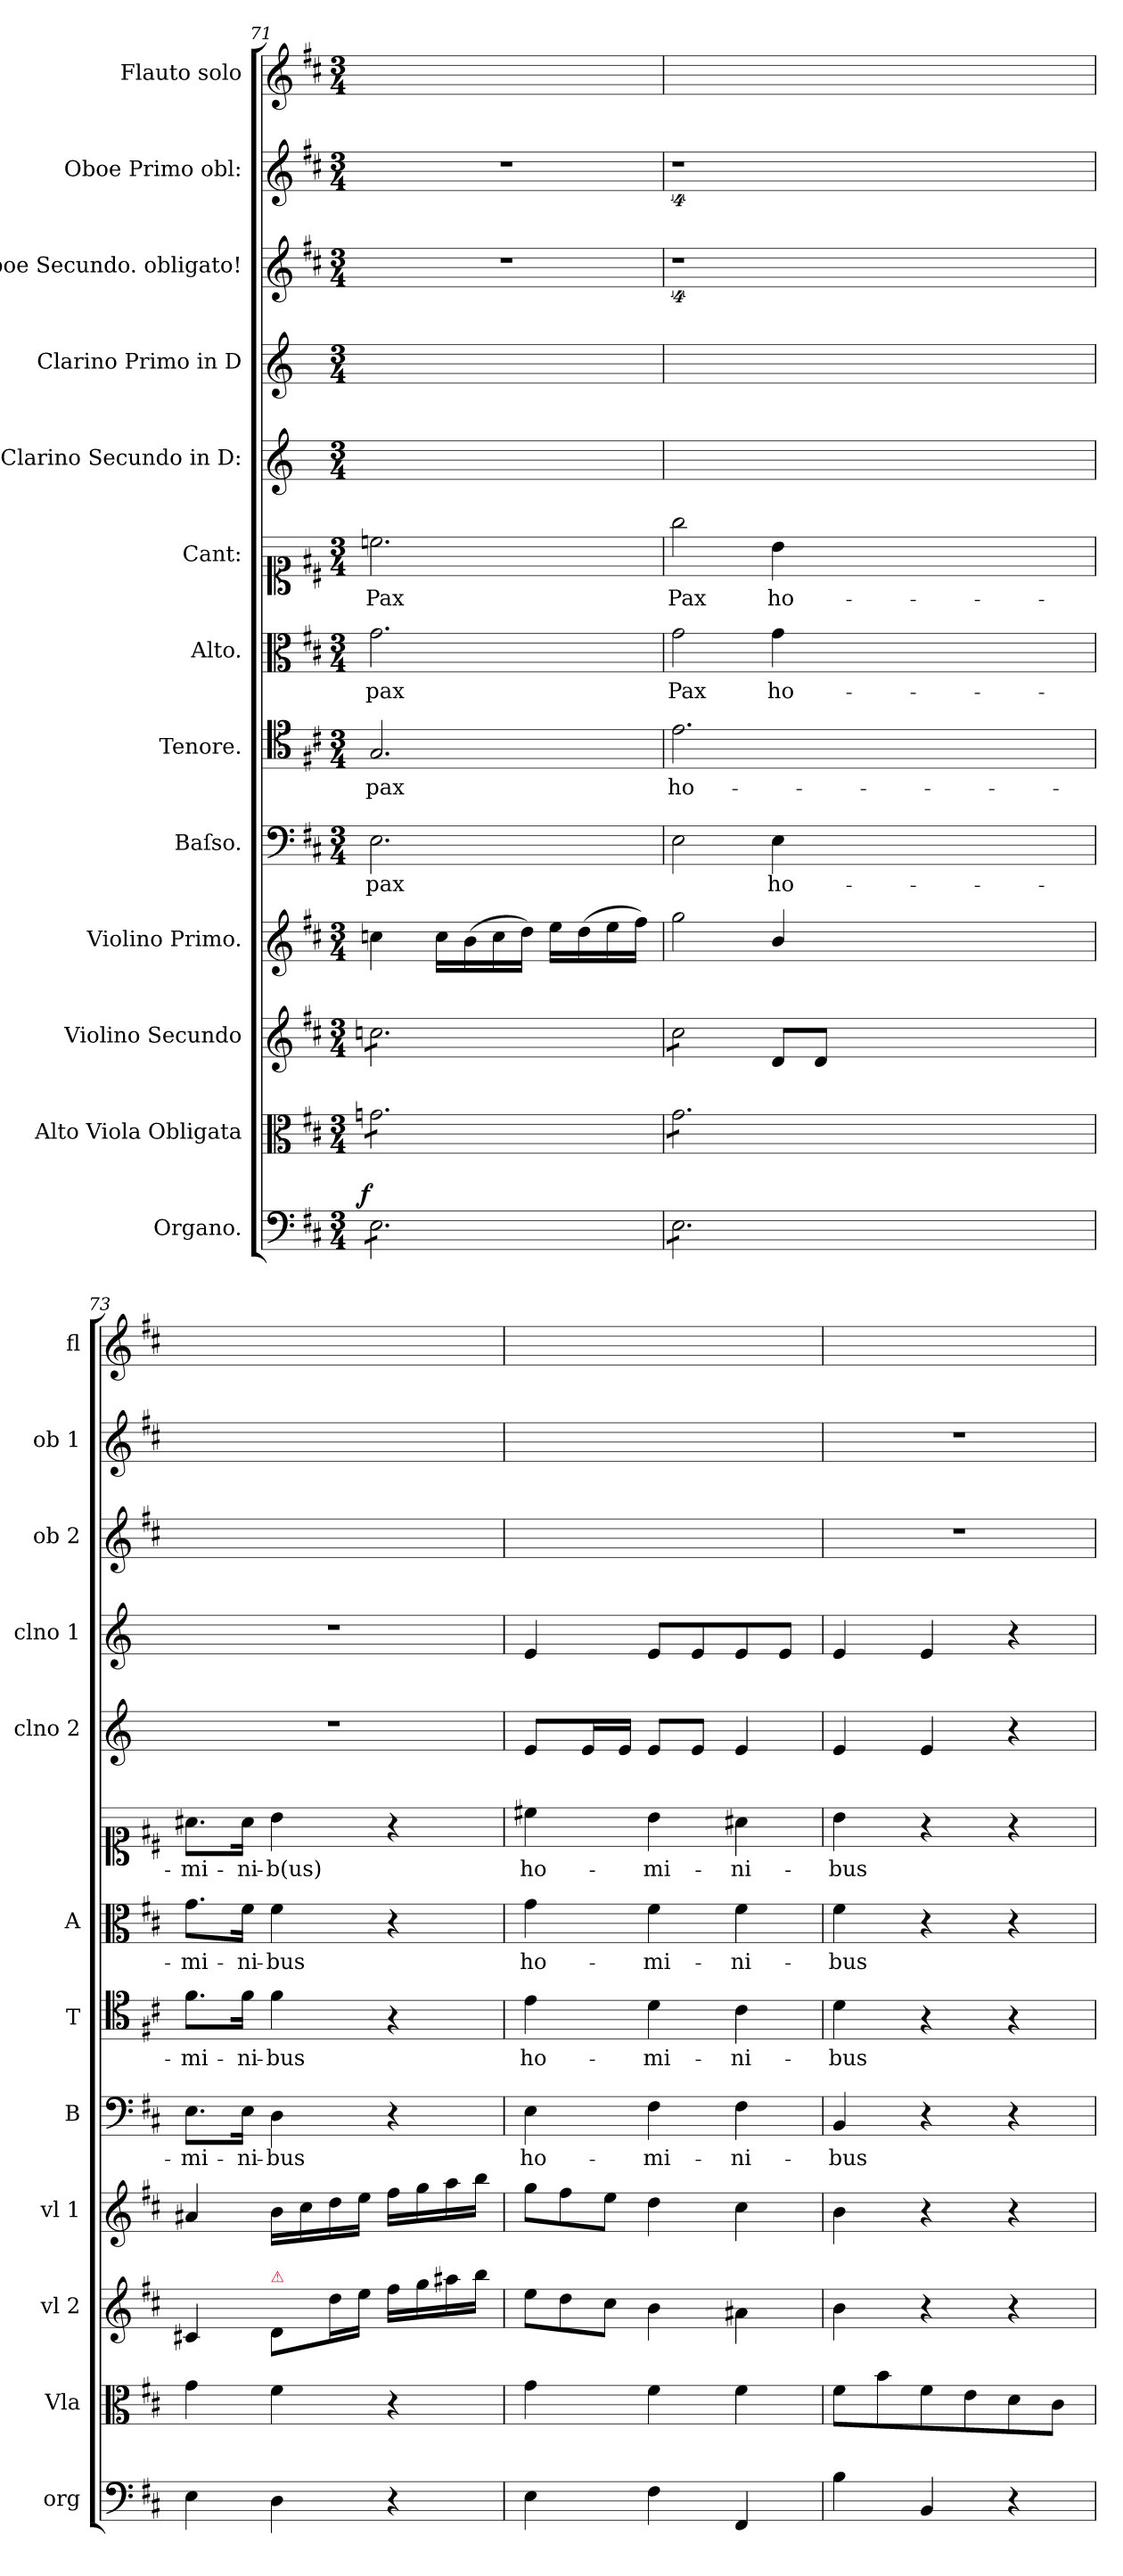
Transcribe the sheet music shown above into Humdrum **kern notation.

**kern	**dynam	**kern	**dynam	**kern	**dynam	**kern	**kern	**text	**kern	**text	**kern	**text	**kern	**text	**kern	**kern	**kern	**kern	**kern
*part13	*part13	*part12	*part12	*part11	*part11	*part10	*part9	*part9	*part8	*part8	*part7	*part7	*part6	*part6	*part5	*part4	*part3	*part2	*part1
*staff13	*staff13	*staff12	*staff12	*staff11	*staff11	*staff10	*staff9	*staff9	*staff8	*staff8	*staff7	*staff7	*staff6	*staff6	*staff5	*staff4	*staff3	*staff2	*staff1
*I"Organo.	*	*I"Alto Viola Obligata	*	*I"Violino Secundo	*	*I"Violino Primo.	*I"Baſso.	*	*I"Tenore.	*	*I"Alto.	*	*I"Cant:	*	*I"Clarino Secundo in D:	*I"Clarino Primo in D	*I"Oboe Secundo. obligato!	*I"Oboe Primo obl:	*I"Flauto solo
*I'org	*	*I'Vla	*	*I'vl 2	*	*I'vl 1	*I'B	*	*I'T	*	*I'A	*	*	*	*I'clno 2	*I'clno 1	*I'ob 2	*I'ob 1	*I'fl
*clefF4	*	*clefC3	*	*clefG2	*	*clefG2	*clefF4	*	*clefC4	*	*clefC3	*	*clefC1	*	*clefG2	*clefG2	*clefG2	*clefG2	*clefG2
*	*	*	*	*	*	*	*	*	*	*	*	*	*	*	*ITrd-1c-2	*ITrd-1c-2	*	*	*
*k[f#c#]	*	*k[f#c#]	*	*k[f#c#]	*	*k[f#c#]	*k[f#c#]	*	*k[f#c#]	*	*k[f#c#]	*	*k[f#c#]	*	*k[f#c#]	*k[f#c#]	*k[f#c#]	*k[f#c#]	*k[f#c#]
*D:	*	*D:	*	*D:	*	*D:	*D:	*	*D:	*	*D:	*	*D:	*	*	*	*D:	*D:	*D:
*M3/4	*	*M3/4	*	*M3/4	*	*M3/4	*M3/4	*	*M3/4	*	*M3/4	*	*M3/4	*	*M3/4	*M3/4	*M3/4	*M3/4	*M3/4
=71	=71	=71	=71	=71	=71	=71	=71	=71	=71	=71	=71	=71	=71	=71	=71	=71	=71	=71	=71
!	!LO:DY:a:rj	!	!LO:DY:a	!	!	!	!	!	!	!	!	!	!	!	!	!	!	!	!
*tremolo	*	*	*	*	*	*	*	*	*	*	*	*	*	*	*	*	*	*	*
*	*	*tremolo	*	*	*	*	*	*	*	*	*	*	*	*	*	*	*	*	*
*	*	*	*	*tremolo	*	*	*	*	*	*	*	*	*	*	*	*	*	*	*
8E\L	f	8gn\L	for	8ccn\L	.	4ccn\	2.E\	pax	2.G/	pax	2.g\	pax	2.ccn\	Pax	2.ryy	2.ryy	2.r	2.r	2.ryy
8E\	.	8gn\	.	8ccn\	.	.	.	.	.	.	.	.	.	.	.	.	.	.	.
8E\	.	8gn\	.	8ccn\	.	16cc\LL	.	.	.	.	.	.	.	.	.	.	.	.	.
.	.	.	.	.	.	(>16b\	.	.	.	.	.	.	.	.	.	.	.	.	.
8E\	.	8gn\	.	8ccn\	.	16cc\	.	.	.	.	.	.	.	.	.	.	.	.	.
.	.	.	.	.	.	16dd\JJ)	.	.	.	.	.	.	.	.	.	.	.	.	.
8E\	.	8gn\	.	8ccn\	.	16ee\LL	.	.	.	.	.	.	.	.	.	.	.	.	.
.	.	.	.	.	.	(>16dd\	.	.	.	.	.	.	.	.	.	.	.	.	.
8E\J	.	8gn\J	.	8ccn\J	.	16ee\	.	.	.	.	.	.	.	.	.	.	.	.	.
.	.	.	.	.	.	16ff#\JJ)	.	.	.	.	.	.	.	.	.	.	.	.	.
=72	=72	=72	=72	=72	=72	=72	=72	=72	=72	=72	=72	=72	=72	=72	=72	=72	=72	=72	=72
8E\L	.	8g\L	.	8cc#\L	.	2gg\	2E\	.	2.e\	ho-	2g\	Pax	2gg\	Pax	0ryy	0ryy	4%9r	4%9r	2.ryy
8E\	.	8g\	.	8cc#\	.	.	.	.	.	.	.	.	.	.	.	.	.	.	.
8E\	.	8g\	.	8cc#\	.	.	.	.	.	.	.	.	.	.	.	.	.	.	.
8E\	.	8g\	.	8cc#\J	.	.	.	.	.	.	.	.	.	.	.	.	.	.	.
*	*	*	*	*Xtremolo	*	*	*	*	*	*	*	*	*	*	*	*	*	*	*
8E\	.	8g\	.	8d/L	.	4b/	4E\	ho-	.	.	4g\	ho-	4b\	ho-	.	.	.	.	.
8E\J	.	8g\J	.	8d/J	.	.	.	.	.	.	.	.	.	.	.	.	.	.	.
*	*	*Xtremolo	*	*	*	*	*	*	*	*	*	*	*	*	*	*	*	*	*
*Xtremolo	*	*	*	*	*	*	*	*	*	*	*	*	*	*	*	*	*	*	*
1.ryy	.	1.ryy	.	1.ryy	.	1.ryy	1.ryy	.	1.ryy	.	1.ryy	.	1.ryy	.	.	.	.	.	1.ryy
.	.	.	.	.	.	.	.	.	.	.	.	.	.	.	4ryy	4ryy	.	.	.
=73	=73	=73	=73	=73	=73	=73	=73	=73	=73	=73	=73	=73	=73	=73	=73	=73	=73	=73	=73
!	!	!	!	!	!LO:DY:a:rj	!	!	!	!	!	!	!	!	!	!	!	!	!	!
4E\	.	4g\	.	4c#X/	for	4a#X/	8.E\L	-mi-	8.f#\L	-mi-	8.g\L	-mi-	8.a#X\L	-mi-	2.r	2.r	2.ryy	2.ryy	2.ryy
.	.	.	.	.	.	.	16E\Jk	-ni-	16f#\Jk	-ni-	16f#\Jk	-ni-	16a#\Jk	-ni-	.	.	.	.	.
!	!	!	!	!LO:TX:a:color=crimson:t=⚠	!	!	!	!	!	!	!	!	!	!	!	!	!	!	!
4D\	.	4f#\	.	8d/L	.	16b\LL	4D\	-bus	4f#\	-bus	4f#\	-bus	4b\	-b(us)	.	.	.	.	.
.	.	.	.	.	.	16cc#\	.	.	.	.	.	.	.	.	.	.	.	.	.
.	.	.	.	16dd\L	.	16dd\	.	.	.	.	.	.	.	.	.	.	.	.	.
.	.	.	.	16ee\JJ	.	16ee\JJ	.	.	.	.	.	.	.	.	.	.	.	.	.
4r	.	4r	.	16ff#\LL	.	16ff#\LL	4r	.	4r	.	4r	.	4r	.	.	.	.	.	.
.	.	.	.	16gg\	.	16gg\	.	.	.	.	.	.	.	.	.	.	.	.	.
.	.	.	.	16aa#X\	.	16aa\	.	.	.	.	.	.	.	.	.	.	.	.	.
.	.	.	.	16bb\JJ	.	16bb\JJ	.	.	.	.	.	.	.	.	.	.	.	.	.
=74	=74	=74	=74	=74	=74	=74	=74	=74	=74	=74	=74	=74	=74	=74	=74	=74	=74	=74	=74
*	*	*	*	*Xtuplet	*	*Xtuplet	*	*	*	*	*	*	*	*	*	*	*	*	*
!	!	!	!	!	!LO:DY:a	!	!	!LO:LY:i	!	!LO:LY:i	!	!	!	!	!	!	!	!	!
4E\	.	4g\	.	12ee\L	p&colon;	12gg\L	4E\	ho-	4e\	ho-	4g\	ho-	4cc#X\	ho-	8f#/L	4f#/	2.ryy	2.ryy	2.ryy
.	.	.	.	12dd\	.	12ff#\	.	.	.	.	.	.	.	.	.	.	.	.	.
.	.	.	.	.	.	.	.	.	.	.	.	.	.	.	16f#/L	.	.	.	.
.	.	.	.	12cc#\J	.	12ee\J	.	.	.	.	.	.	.	.	.	.	.	.	.
.	.	.	.	.	.	.	.	.	.	.	.	.	.	.	16f#/JJ	.	.	.	.
!	!	!	!	!	!	!	!	!LO:LY:i	!	!LO:LY:i	!	!	!	!	!	!	!	!	!
4F#\	.	4f#\	.	4b\	.	4dd\	4F#\	-mi-	4d\	-mi-	4f#\	-mi-	4b\	-mi-	8f#/L	8f#/L	.	.	.
.	.	.	.	.	.	.	.	.	.	.	.	.	.	.	8f#/J	8f#/	.	.	.
!	!	!	!	!	!	!	!	!LO:LY:i	!	!LO:LY:i	!	!	!	!	!	!	!	!	!
4FF#/	.	4f#\	.	4a#X\	.	4cc#\	4F#\	-ni-	4c#\	-ni-	4f#\	-ni-	4a#X\	-ni-	4f#/	8f#/	.	.	.
.	.	.	.	.	.	.	.	.	.	.	.	.	.	.	.	8f#/J	.	.	.
=75	=75	=75	=75	=75	=75	=75	=75	=75	=75	=75	=75	=75	=75	=75	=75	=75	=75	=75	=75
!	!	!	!	!	!	!	!	!LO:LY:i	!	!LO:LY:i	!	!	!	!	!	!	!	!	!
4B\	.	8f#\L	.	4b\	.	4b\	4BB/	-bus	4d\	-bus	4f#\	-bus	4b\	-bus	4f#/	4f#/	2.r	2.r	2.ryy
.	.	8b\	.	.	.	.	.	.	.	.	.	.	.	.	.	.	.	.	.
4BB/	.	8f#\	.	4r	.	4r	4r	.	4r	.	4r	.	4r	.	4f#/	4f#/	.	.	.
.	.	8e\	.	.	.	.	.	.	.	.	.	.	.	.	.	.	.	.	.
4r	.	8d\	.	4r	.	4r	4r	.	4r	.	4r	.	4r	.	4r	4r	.	.	.
.	.	8c#\J	.	.	.	.	.	.	.	.	.	.	.	.	.	.	.	.	.
=	=	=	=	=	=	=	=	=	=	=	=	=	=	=	=	=	=	=	=
*-	*-	*-	*-	*-	*-	*-	*-	*-	*-	*-	*-	*-	*-	*-	*-	*-	*-	*-	*-
